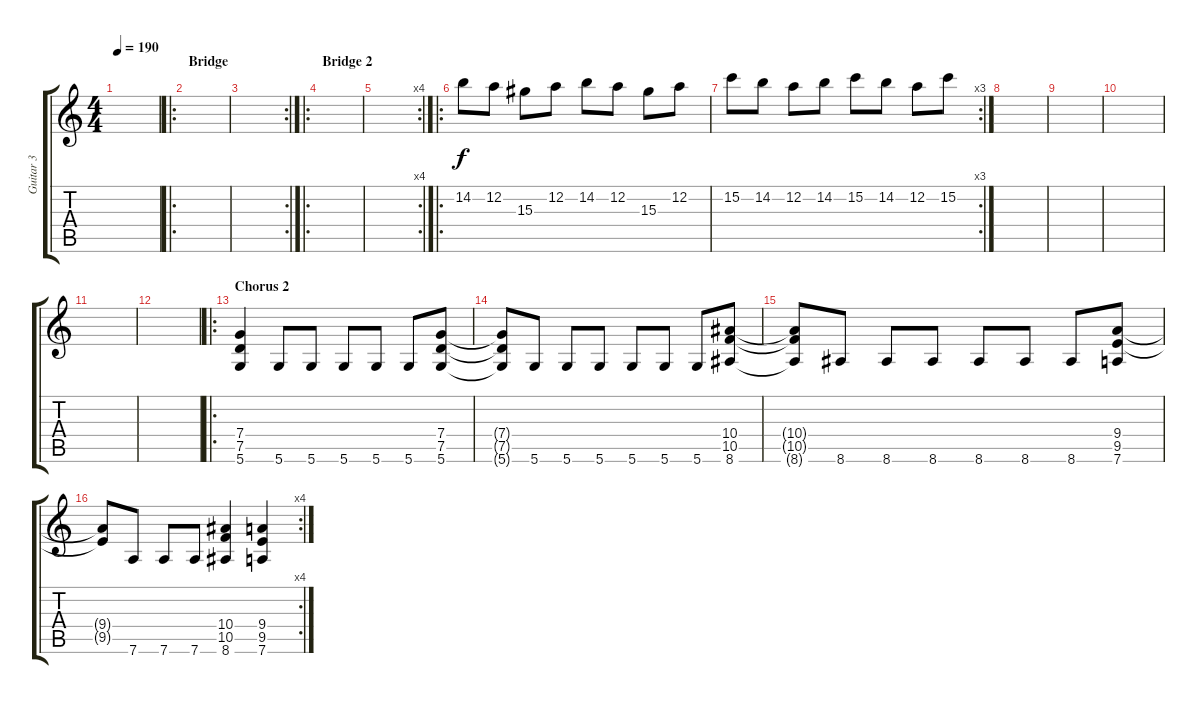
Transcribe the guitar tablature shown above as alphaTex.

\track ("Guitar 3" "Guitar 3") {instrument overdrivenguitar}
\staff {score tabs}
\tuning (D4 A3 F3 C3 G2 D2) {hide}
\ts (4 4)
\tempo 190
\clef g2
\ks c
|
\ro
\section ("" "Bridge")
|
\rc 2
|
\ro
\section ("" "Bridge 2")
|
\rc 4
|
\ro
14.2.8{balance 3} 12.2.8 15.3.8 12.2.8 14.2.8 12.2.8 15.3.8 12.2.8 |
\rc 3
15.2.8 14.2.8 12.2.8 14.2.8 15.2.8 14.2.8 12.2.8 15.2.8 |
|
|
|
|
|
\ro
\section ("" "Chorus 2")
(7.4 7.5 5.6).4{balance 8} 5.6.8 5.6.8 5.6.8 5.6.8 5.6.8 (7.4 7.5 5.6).8 |
(7.4{t} 7.5{t} 5.6{t}).8 5.6.8 5.6.8 5.6.8 5.6.8 5.6.8 5.6.8 (10.4 10.5 8.6).8 |
(10.4{t} 10.5{t} 8.6{t}).8 8.6.8 8.6.8 8.6.8 8.6.8 8.6.8 8.6.8 (9.4 9.5 7.6).8 |
\rc 4
(9.4{t} 9.5{t}).8 7.6.8 7.6.8 7.6.8 (10.4 10.5 8.6).4 (9.4 9.5 7.6).4
